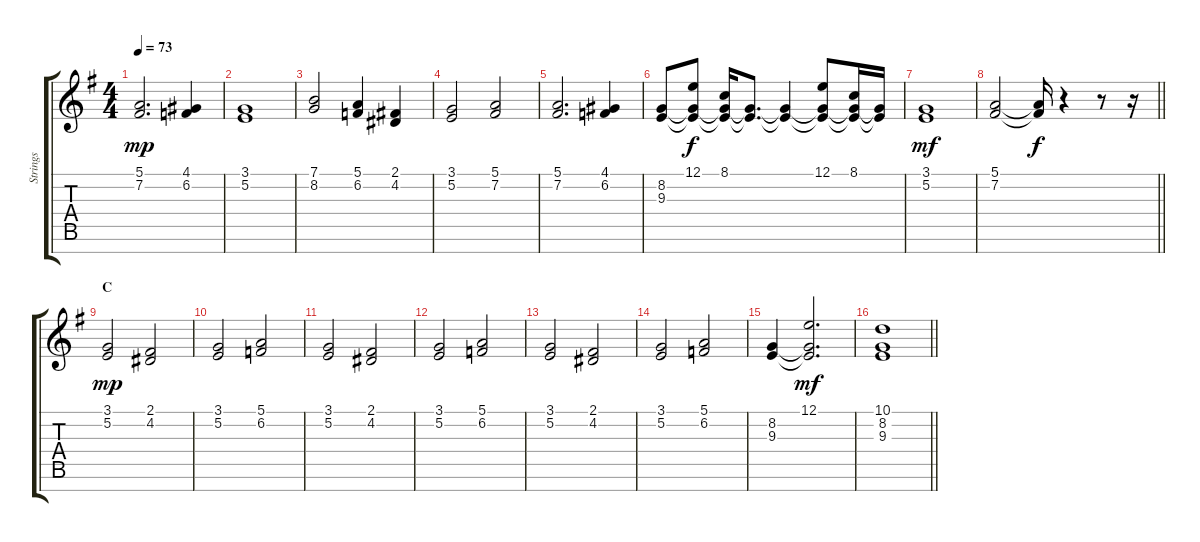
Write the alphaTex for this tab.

\track ("Strings" "Strings") {instrument stringensemble2}
\staff {score tabs}
\tuning (E4 B3 G3 D3 A2 E2 B1) {hide}
\ts (4 4)
\tempo 73
\clef g2
\ks g
(5.1 7.2).2{d dy mp} (4.1 6.2).4 |
(3.1 5.2).1 |
(7.1 8.2).2 (5.1 6.2).4 (2.1 4.2).4 |
(3.1 5.2).2 (5.1 7.2).2 |
(5.1 7.2).2{d} (4.1 6.2).4 |
(8.2 9.3).8 (12.1 8.2{t} 9.3{t}).8{dy f} (8.1 8.2{t} 9.3{t}).16 (8.2{t} 9.3{t}).8{d} (8.2{t} 9.3{t}).4 (12.1 8.2{t} 9.3{t}).8 (8.1 8.2{t} 9.3{t}).16 (8.2{t} 9.3{t}).16 |
(3.1 5.2).1{dy mf} |
\barLineRight lightlight
(5.1 7.2).2 (5.1{t} 7.2{t}).16{dy f} r.4 r.8 r.16 |
\section ("" "C")
(3.1 5.2).2{dy mp} (2.1 4.2).2 |
(3.1 5.2).2 (5.1 6.2).2 |
(3.1 5.2).2 (2.1 4.2).2 |
(3.1 5.2).2 (5.1 6.2).2 |
(3.1 5.2).2 (2.1 4.2).2 |
(3.1 5.2).2 (5.1 6.2).2 |
(8.2 9.3).4 (12.1 8.2{t} 9.3{t}).2{d dy mf} |
\barLineRight lightlight
(10.1 8.2 9.3).1
